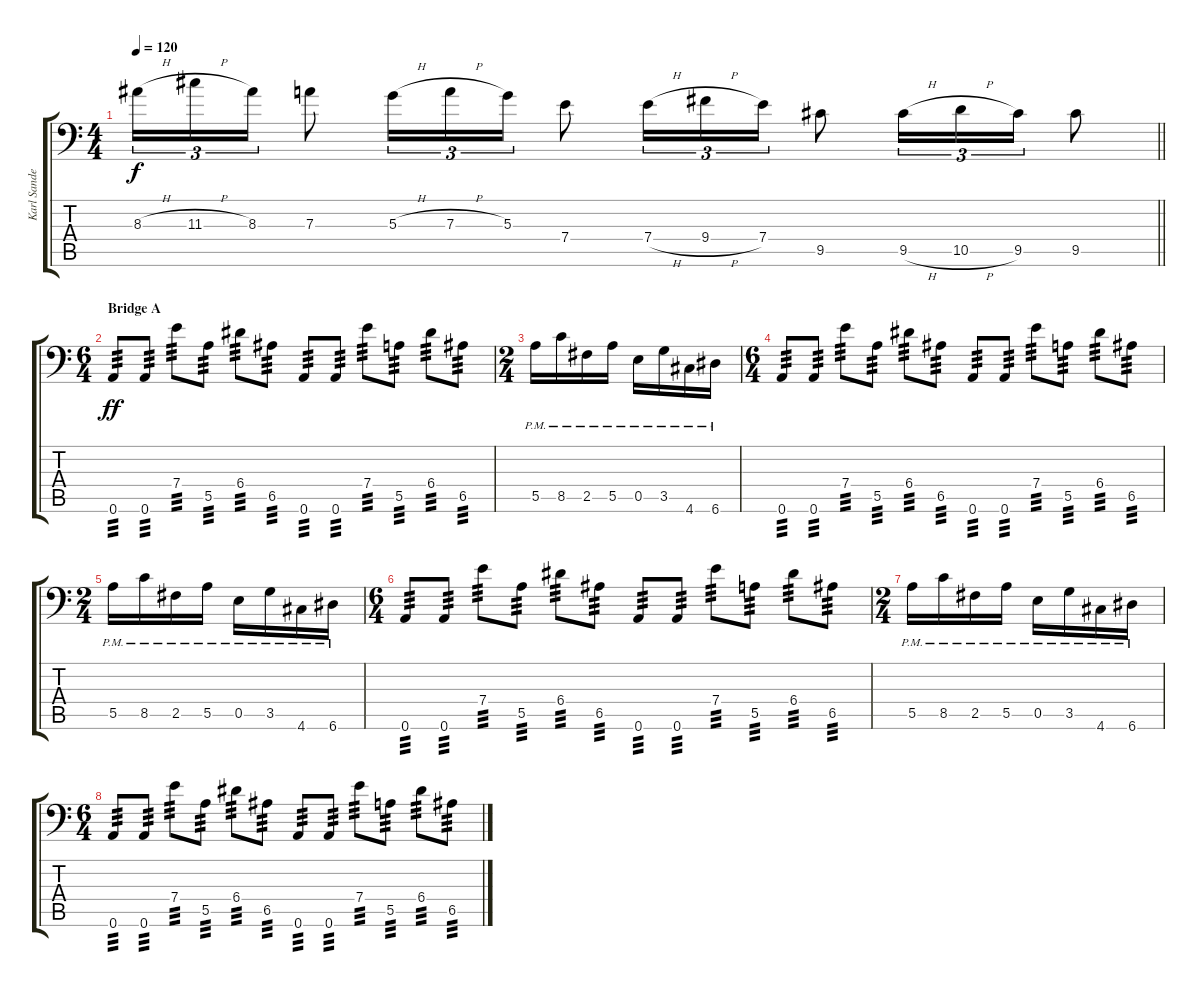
\track ("Karl Sanders" "Karl Sande") {instrument overdrivenguitar}
\staff {score tabs}
\tuning (B3 Gb3 D3 A2 E2 A1) {hide}
\ts (4 4)
\tempo 120
\clef f4
\barLineRight lightlight
\ks c
8.3{h}.16{tu (3 2) dy f} 11.3{h}.16{tu (3 2)} 8.3.16{tu (3 2)} 7.3.8 5.3{h}.16{tu (3 2)} 7.3{h}.16{tu (3 2)} 5.3.16{tu (3 2)} 7.4.8 7.4{h}.16{tu (3 2)} 9.4{h}.16{tu (3 2)} 7.4.16{tu (3 2)} 9.5.8 9.5{h}.16{tu (3 2)} 10.5{h}.16{tu (3 2)} 9.5.16{tu (3 2)} 9.5.8 |
\ts (6 4)
\section ("" "Bridge A")
0.6.8{tp 3 dy ff} 0.6.8{tp 3} 7.4.8{tp 3} 5.5.8{tp 3} 6.4.8{tp 3} 6.5.8{tp 3} 0.6.8{tp 3} 0.6.8{tp 3} 7.4.8{tp 3} 5.5.8{tp 3} 6.4.8{tp 3} 6.5.8{tp 3} |
\ts (2 4)
5.5{pm}.16 8.5{pm}.16 2.5{pm}.16 5.5{pm}.16 0.5{pm}.16 3.5{pm}.16 4.6{pm}.16 6.6{pm}.16 |
\ts (6 4)
0.6.8{tp 3} 0.6.8{tp 3} 7.4.8{tp 3} 5.5.8{tp 3} 6.4.8{tp 3} 6.5.8{tp 3} 0.6.8{tp 3} 0.6.8{tp 3} 7.4.8{tp 3} 5.5.8{tp 3} 6.4.8{tp 3} 6.5.8{tp 3} |
\ts (2 4)
5.5{pm}.16 8.5{pm}.16 2.5{pm}.16 5.5{pm}.16 0.5{pm}.16 3.5{pm}.16 4.6{pm}.16 6.6{pm}.16 |
\ts (6 4)
0.6.8{tp 3} 0.6.8{tp 3} 7.4.8{tp 3} 5.5.8{tp 3} 6.4.8{tp 3} 6.5.8{tp 3} 0.6.8{tp 3} 0.6.8{tp 3} 7.4.8{tp 3} 5.5.8{tp 3} 6.4.8{tp 3} 6.5.8{tp 3} |
\ts (2 4)
5.5{pm}.16 8.5{pm}.16 2.5{pm}.16 5.5{pm}.16 0.5{pm}.16 3.5{pm}.16 4.6{pm}.16 6.6{pm}.16 |
\ts (6 4)
0.6.8{tp 3} 0.6.8{tp 3} 7.4.8{tp 3} 5.5.8{tp 3} 6.4.8{tp 3} 6.5.8{tp 3} 0.6.8{tp 3} 0.6.8{tp 3} 7.4.8{tp 3} 5.5.8{tp 3} 6.4.8{tp 3} 6.5.8{tp 3}
